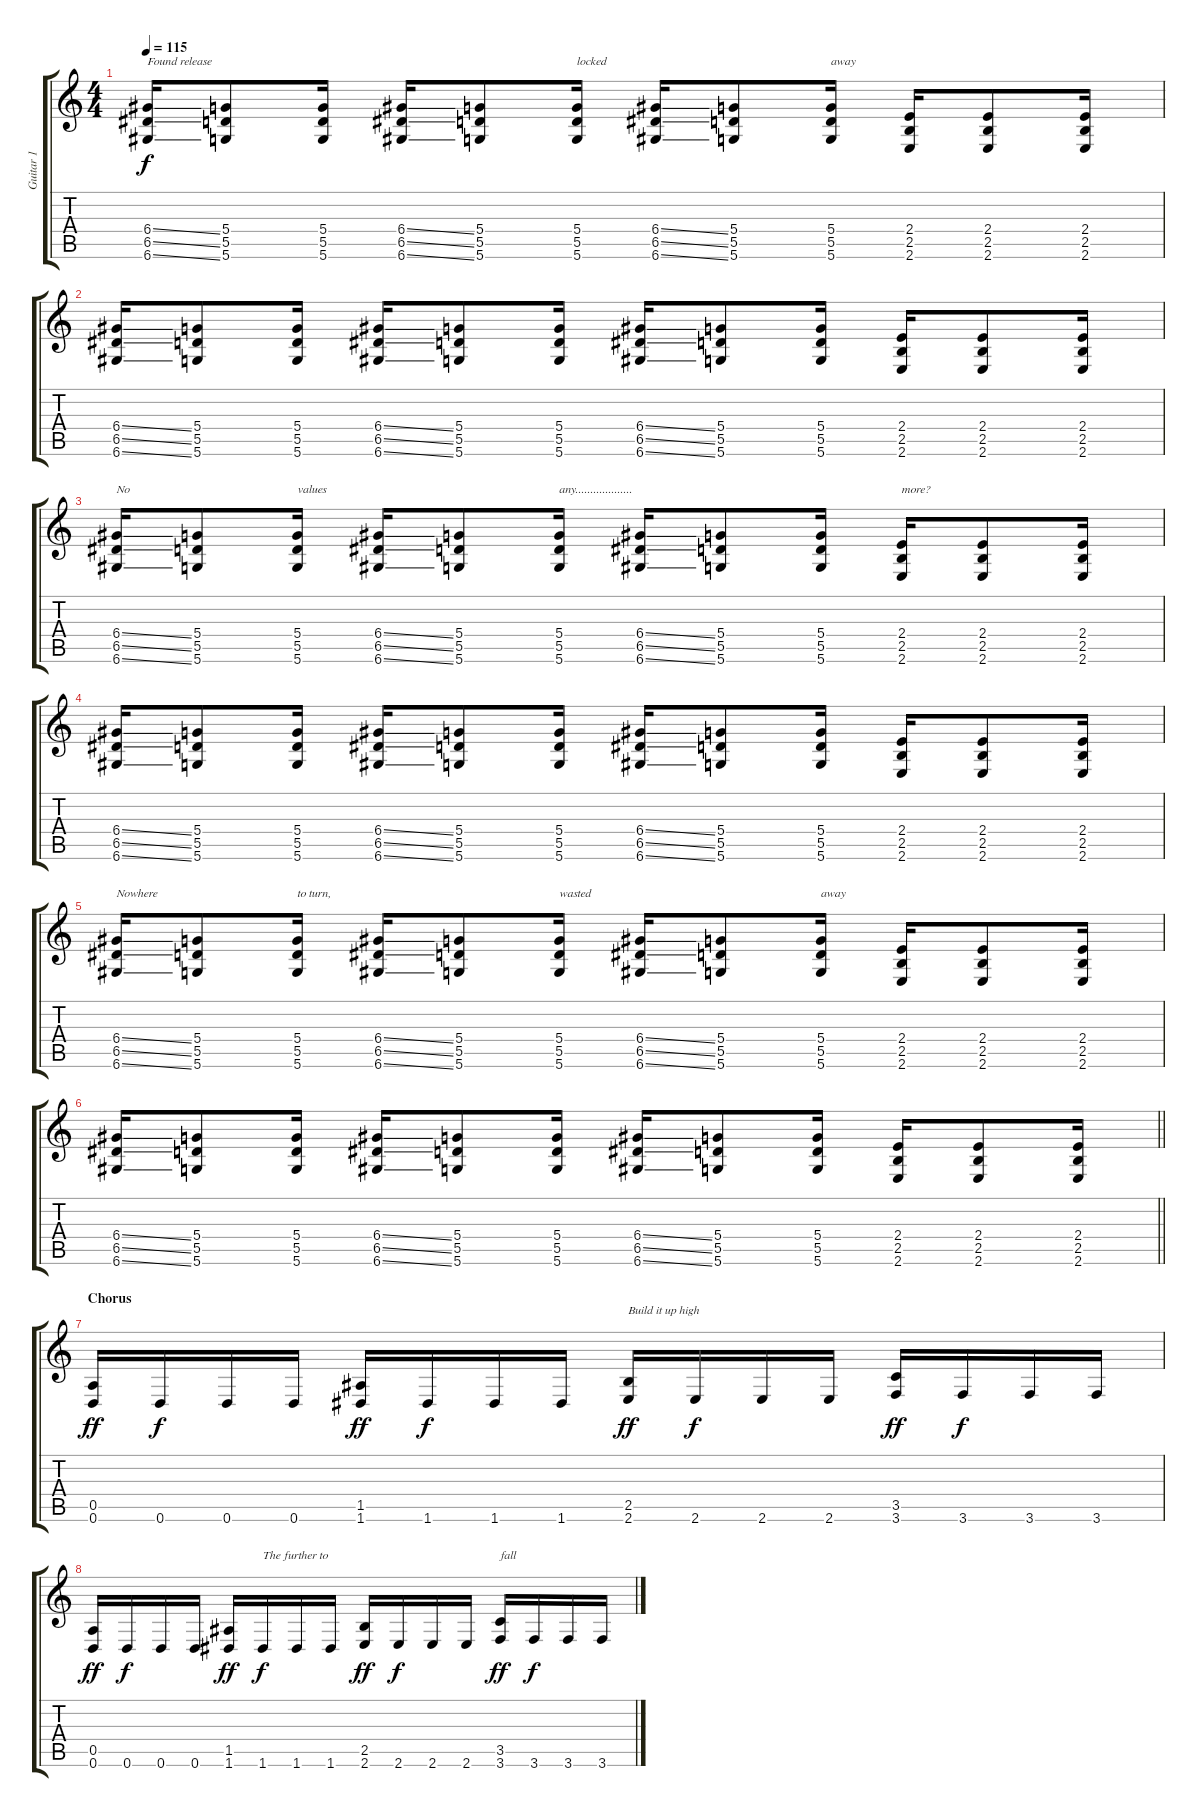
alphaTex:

\track ("Guitar 1" "Guitar 1") {instrument distortionguitar}
\staff {score tabs}
\tuning (E4 B3 G3 D3 A2 D2) {hide}
\ts (4 4)
\tempo 115
\clef g2
\ks c
(6.4{ss} 6.5{ss} 6.6{ss}).16{txt "Found release" dy f} (5.4 5.5 5.6).8 (5.4 5.5 5.6).16 (6.4{ss} 6.5{ss} 6.6{ss}).16 (5.4 5.5 5.6).8 (5.4 5.5 5.6).16{txt "locked"} (6.4{ss} 6.5{ss} 6.6{ss}).16 (5.4 5.5 5.6).8 (5.4 5.5 5.6).16{txt "away"} (2.4 2.5 2.6).16 (2.4 2.5 2.6).8 (2.4 2.5 2.6).16 |
(6.4{ss} 6.5{ss} 6.6{ss}).16 (5.4 5.5 5.6).8 (5.4 5.5 5.6).16 (6.4{ss} 6.5{ss} 6.6{ss}).16 (5.4 5.5 5.6).8 (5.4 5.5 5.6).16 (6.4{ss} 6.5{ss} 6.6{ss}).16 (5.4 5.5 5.6).8 (5.4 5.5 5.6).16 (2.4 2.5 2.6).16 (2.4 2.5 2.6).8 (2.4 2.5 2.6).16 |
(6.4{ss} 6.5{ss} 6.6{ss}).16{txt "No"} (5.4 5.5 5.6).8 (5.4 5.5 5.6).16{txt "values"} (6.4{ss} 6.5{ss} 6.6{ss}).16 (5.4 5.5 5.6).8 (5.4 5.5 5.6).16{txt "any..................."} (6.4{ss} 6.5{ss} 6.6{ss}).16 (5.4 5.5 5.6).8 (5.4 5.5 5.6).16 (2.4 2.5 2.6).16{txt "more?"} (2.4 2.5 2.6).8 (2.4 2.5 2.6).16 |
(6.4{ss} 6.5{ss} 6.6{ss}).16 (5.4 5.5 5.6).8 (5.4 5.5 5.6).16 (6.4{ss} 6.5{ss} 6.6{ss}).16 (5.4 5.5 5.6).8 (5.4 5.5 5.6).16 (6.4{ss} 6.5{ss} 6.6{ss}).16 (5.4 5.5 5.6).8 (5.4 5.5 5.6).16 (2.4 2.5 2.6).16 (2.4 2.5 2.6).8 (2.4 2.5 2.6).16 |
(6.4{ss} 6.5{ss} 6.6{ss}).16{txt "Nowhere"} (5.4 5.5 5.6).8 (5.4 5.5 5.6).16{txt "to turn,"} (6.4{ss} 6.5{ss} 6.6{ss}).16 (5.4 5.5 5.6).8 (5.4 5.5 5.6).16{txt "wasted"} (6.4{ss} 6.5{ss} 6.6{ss}).16 (5.4 5.5 5.6).8 (5.4 5.5 5.6).16{txt "away"} (2.4 2.5 2.6).16 (2.4 2.5 2.6).8 (2.4 2.5 2.6).16 |
\barLineRight lightlight
(6.4{ss} 6.5{ss} 6.6{ss}).16 (5.4 5.5 5.6).8 (5.4 5.5 5.6).16 (6.4{ss} 6.5{ss} 6.6{ss}).16 (5.4 5.5 5.6).8 (5.4 5.5 5.6).16 (6.4{ss} 6.5{ss} 6.6{ss}).16 (5.4 5.5 5.6).8 (5.4 5.5 5.6).16 (2.4 2.5 2.6).16 (2.4 2.5 2.6).8 (2.4 2.5 2.6).16 |
\section ("" "Chorus")
(0.5 0.6).16{dy ff} 0.6.16{dy f} 0.6.16 0.6.16 (1.5 1.6).16{dy ff} 1.6.16{dy f} 1.6.16 1.6.16 (2.5 2.6).16{txt "Build it up high" dy ff} 2.6.16{dy f} 2.6.16 2.6.16 (3.5 3.6).16{dy ff} 3.6.16{dy f} 3.6.16 3.6.16 |
(0.5 0.6).16{dy ff} 0.6.16{dy f} 0.6.16 0.6.16 (1.5 1.6).16{dy ff} 1.6.16{txt "The further to" dy f} 1.6.16 1.6.16 (2.5 2.6).16{dy ff} 2.6.16{dy f} 2.6.16 2.6.16 (3.5 3.6).16{txt "fall" dy ff} 3.6.16{dy f} 3.6.16 3.6.16
